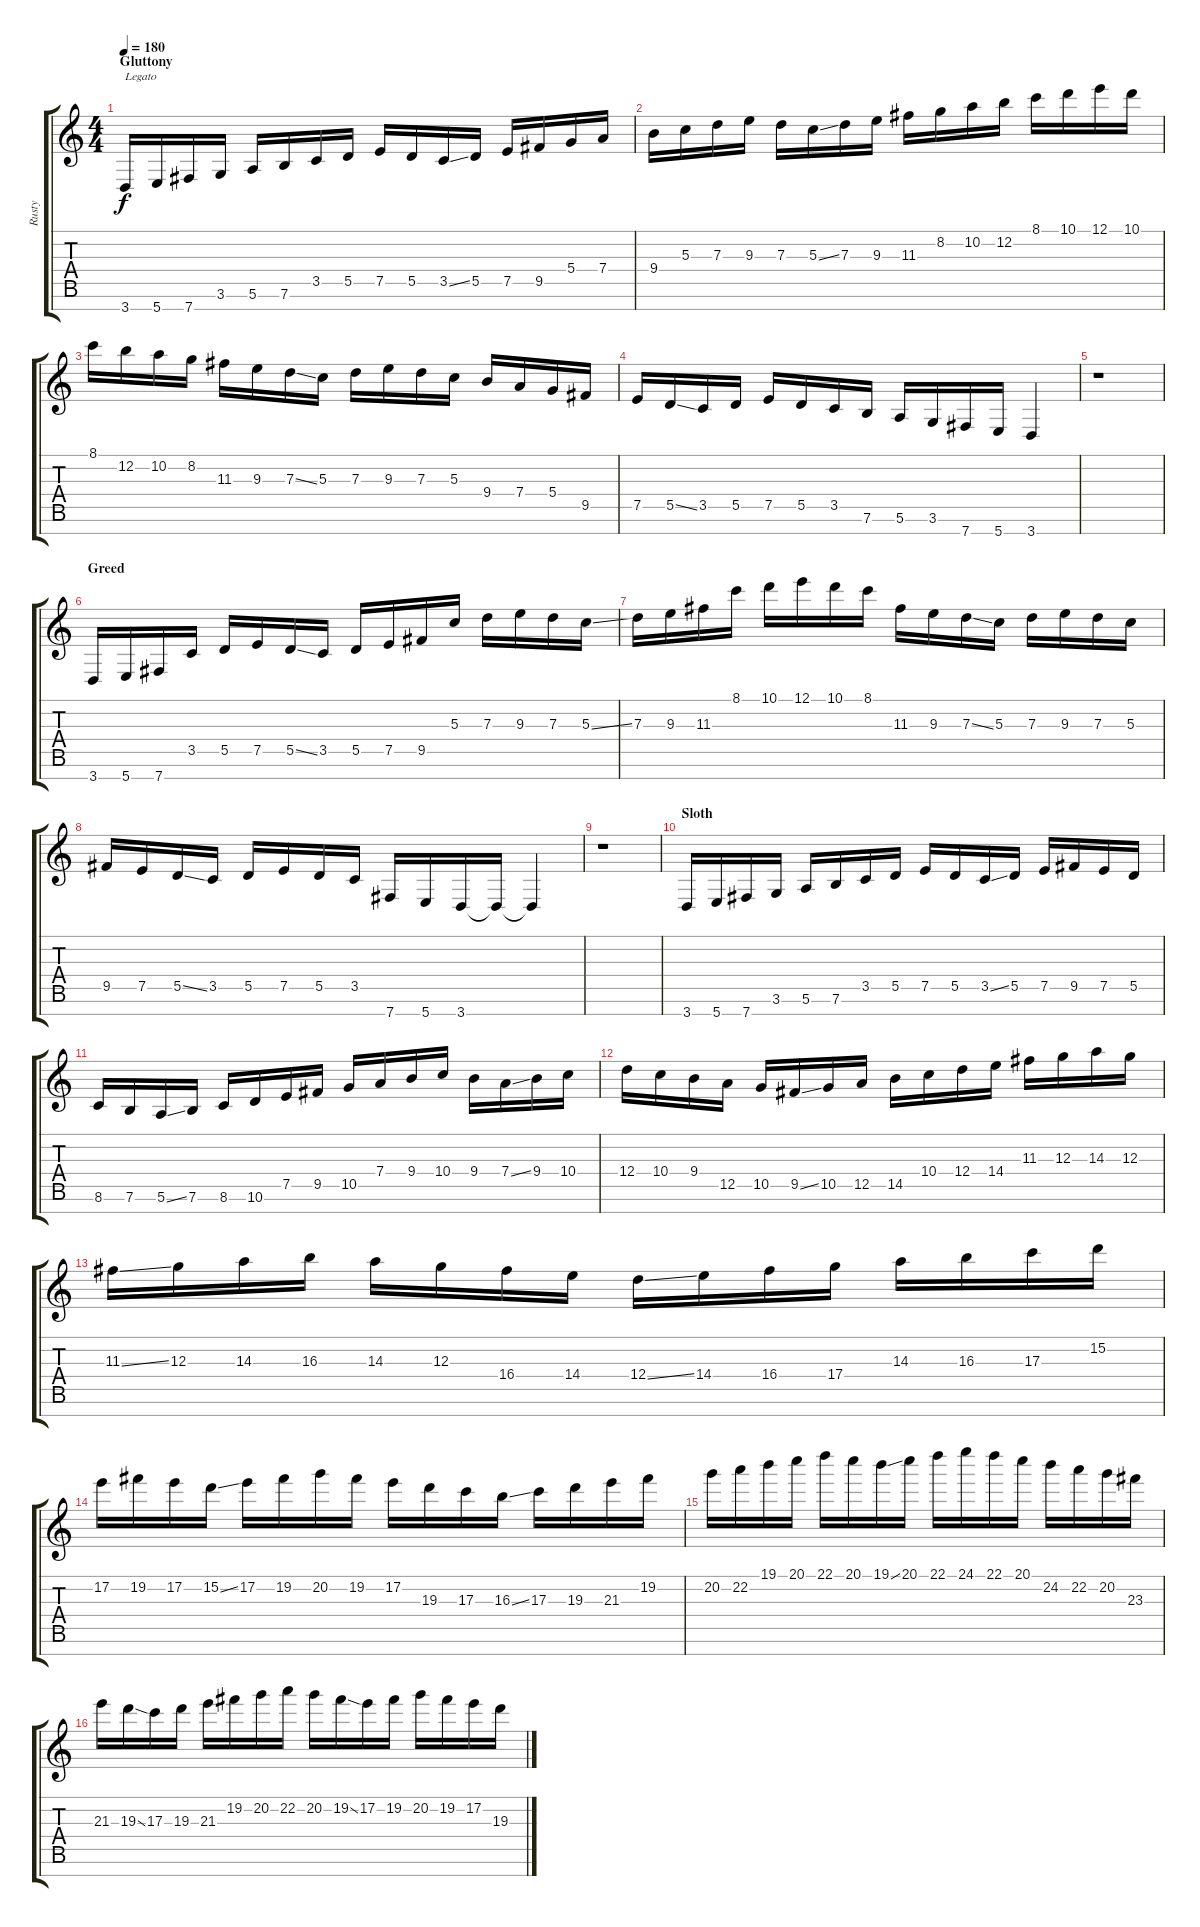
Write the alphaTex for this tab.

\track ("Rusty" "Rusty") {instrument distortionguitar}
\staff {score tabs}
\tuning (E4 B3 G3 D3 A2 E2 B1) {hide}
\ts (4 4)
\section ("" "Gluttony")
\tempo 180
\clef g2
\ks c
3.7.16{txt "Legato" dy f instrument distortionguitar} 5.7.16 7.7.16 3.6.16 5.6.16 7.6.16 3.5.16 5.5.16 7.5.16 5.5.16 3.5{ss}.16 5.5.16 7.5.16 9.5.16 5.4.16 7.4.16 |
9.4.16 5.3.16 7.3.16 9.3.16 7.3.16 5.3{ss}.16 7.3.16 9.3.16 11.3.16 8.2.16 10.2.16 12.2.16 8.1.16 10.1.16 12.1.16 10.1.16 |
8.1.16 12.2.16 10.2.16 8.2.16 11.3.16 9.3.16 7.3{ss}.16 5.3.16 7.3.16 9.3.16 7.3.16 5.3.16 9.4.16 7.4.16 5.4.16 9.5.16 |
7.5.16 5.5{ss}.16 3.5.16 5.5.16 7.5.16 5.5.16 3.5.16 7.6.16 5.6.16 3.6.16 7.7.16 5.7.16 3.7.4 |
r.1 |
\section ("" "Greed")
3.7.16 5.7.16 7.7.16 3.5.16 5.5.16 7.5.16 5.5{ss}.16 3.5.16 5.5.16 7.5.16 9.5.16 5.3.16 7.3.16 9.3.16 7.3.16 5.3{ss}.16 |
7.3.16 9.3.16 11.3.16 8.1.16 10.1.16 12.1.16 10.1.16 8.1.16 11.3.16 9.3.16 7.3{ss}.16 5.3.16 7.3.16 9.3.16 7.3.16 5.3.16 |
9.5.16 7.5.16 5.5{ss}.16 3.5.16 5.5.16 7.5.16 5.5.16 3.5.16 7.7.16 5.7.16 3.7.16 3.7{t}.16 3.7{t}.4 |
r.1 |
\section ("" "Sloth")
3.7.16 5.7.16 7.7.16 3.6.16 5.6.16 7.6.16 3.5.16 5.5.16 7.5.16 5.5.16 3.5{ss}.16 5.5.16 7.5.16 9.5.16 7.5.16 5.5.16 |
8.6.16 7.6.16 5.6{ss}.16 7.6.16 8.6.16 10.6.16 7.5.16 9.5.16 10.5.16 7.4.16 9.4.16 10.4.16 9.4.16 7.4{ss}.16 9.4.16 10.4.16 |
12.4.16 10.4.16 9.4.16 12.5.16 10.5.16 9.5{ss}.16 10.5.16 12.5.16 14.5.16 10.4.16 12.4.16 14.4.16 11.3.16 12.3.16 14.3.16 12.3.16 |
11.3{ss}.16 12.3.16 14.3.16 16.3.16 14.3.16 12.3.16 16.4.16 14.4.16 12.4{ss}.16 14.4.16 16.4.16 17.4.16 14.3.16 16.3.16 17.3.16 15.2.16 |
17.2.16 19.2.16 17.2.16 15.2{ss}.16 17.2.16 19.2.16 20.2.16 19.2.16 17.2.16 19.3.16 17.3.16 16.3{ss}.16 17.3.16 19.3.16 21.3.16 19.2.16 |
20.2.16 22.2.16 19.1.16 20.1.16 22.1.16 20.1.16 19.1{ss}.16 20.1.16 22.1.16 24.1.16 22.1.16 20.1.16 24.2.16 22.2.16 20.2.16 23.3.16 |
21.3.16 19.3{ss}.16 17.3.16 19.3.16 21.3.16 19.2.16 20.2.16 22.2.16 20.2.16 19.2{ss}.16 17.2.16 19.2.16 20.2.16 19.2.16 17.2.16 19.3.16
